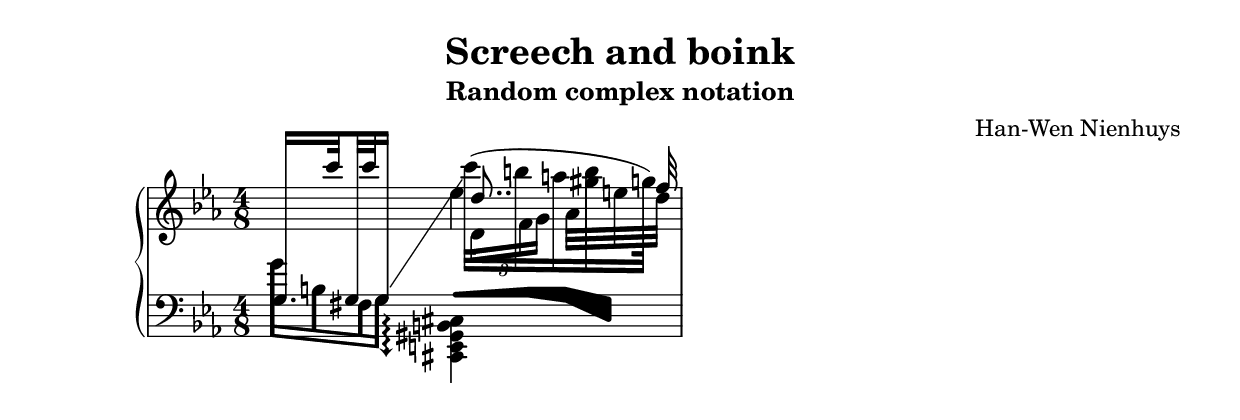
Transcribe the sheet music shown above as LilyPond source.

\version "2.1.7"
\header {
    title = "Screech and boink"
    subtitle = "Random complex notation"
    composer = "Han-Wen Nienhuys"
    }

\score {
\notes \context PianoStaff <<
  \context Staff = up {
	\time 4/8
    \key c \minor


<< { \property Voice.Stem \override #'direction = #'()   	\change Staff = down
    \property Voice.subdivideBeams = ##t	     
 	g16.[
	\change Staff = up
	c'''32 	\change Staff = down
	g32 \change Staff = up
	c'''32	\change Staff = down
	 g16]
	\change Staff = up
\property Voice.Stem \revert #'direction
	\property Voice.followVoice = ##t
	c'''32([ b''16 a''16 gis''16 g''32)]  } \\
	{ s4 \times 2/3 { d'16[ f' g'] } as'32[ b''32 e'' d''] } \\
	{ s4 \autoBeamOff d''8.. f''32  } \\
	{ s4 es''4 }
	>>
  }

  \context Staff = down {
	\clef bass
	\key c \minor
	\property Voice.subdivideBeams = ##f
    \property Voice.Stem \set #'french-beaming =  ##t
\property Voice.Beam \set #'thickness = #0.3
\property Voice.Stem \set #'thickness = #4.0
    g'16[ b16 fis16 g16]
<< \apply #notes-to-clusters { 
    as16 <as b>
    <g b>
    <g cis>
  } \\
 {
\property Staff.Arpeggio \set #'arpeggio-direction =#-1
<cis, e, gis, b, cis>4\arpeggio  }
  >>
 }
>>

\paper { linewidth = -1.0

	\translator {
	    \StaffContext
	    \consists Horizontal_bracket_engraver }

}
\midi { \tempo 8 = 60 }
}
